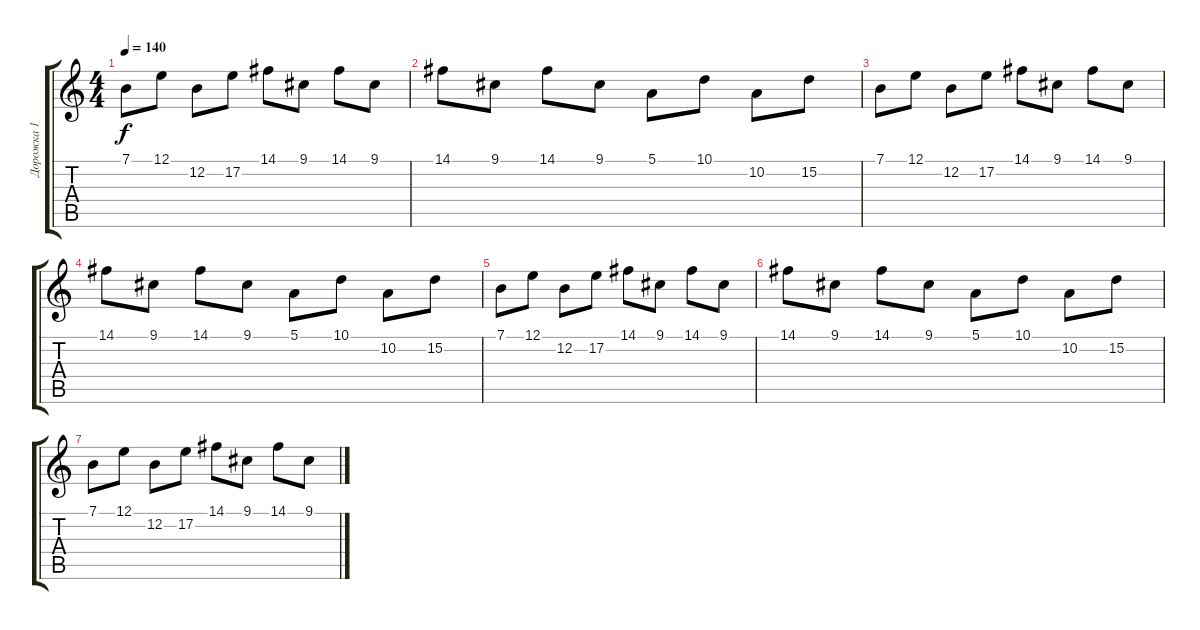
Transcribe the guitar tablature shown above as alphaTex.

\track ("Дорожка 1" "Дорожка 1") {instrument electricgrandpiano}
\staff {score tabs}
\tuning (E4 B3 G3 D3 A2 E2) {hide}
\ts (4 4)
\tempo 140
\clef g2
\ks c
7.1.8{dy f} 12.1.8 12.2.8 17.2.8 14.1.8 9.1.8 14.1.8 9.1.8 |
14.1.8 9.1.8 14.1.8 9.1.8 5.1.8 10.1.8 10.2.8 15.2.8 |
7.1.8 12.1.8 12.2.8 17.2.8 14.1.8 9.1.8 14.1.8 9.1.8 |
14.1.8 9.1.8 14.1.8 9.1.8 5.1.8 10.1.8 10.2.8 15.2.8 |
7.1.8 12.1.8 12.2.8 17.2.8 14.1.8 9.1.8 14.1.8 9.1.8 |
14.1.8 9.1.8 14.1.8 9.1.8 5.1.8 10.1.8 10.2.8 15.2.8 |
7.1.8 12.1.8 12.2.8 17.2.8 14.1.8 9.1.8 14.1.8 9.1.8
